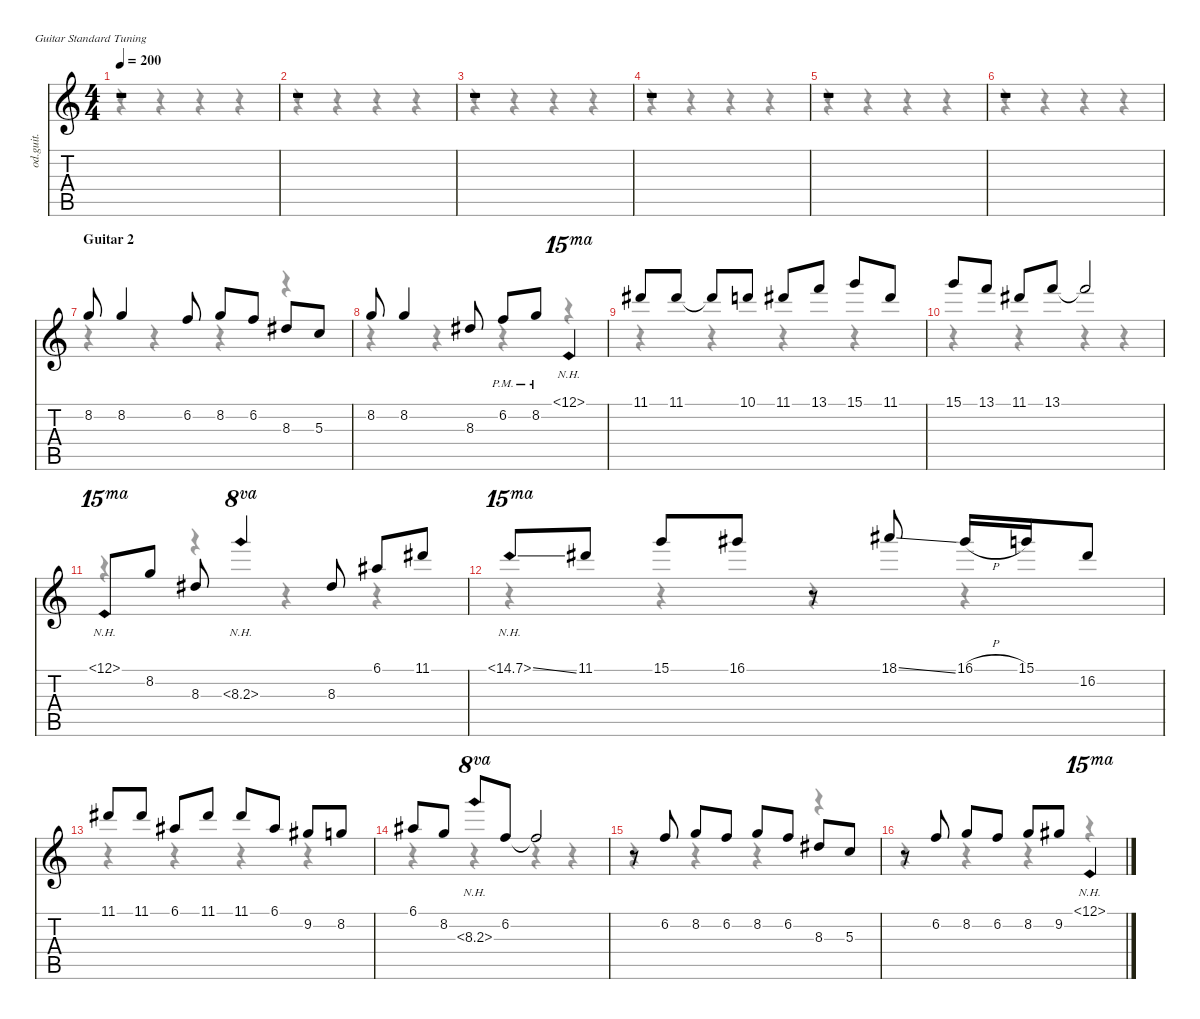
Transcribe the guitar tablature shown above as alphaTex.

\hideDynamics
\bracketExtendMode nobrackets
\otherSystemsTrackNameOrientation horizontal
\track ("Lead 1" "od.guit.") {instrument overdrivenguitar}
\staff {score tabs}
\tuning (E4 B3 G3 D3 A2 E2)
\voice
\ts (4 4)
\scale
1.07665
\tempo 200
\accidentals auto
\clef g2
\ottava regular
\simile none
\ks c
r.1{dy mf beam Up} |
\scale
0.988084 r.1{beam Up} |
\scale
0.988084 r.1{beam Up} |
\scale
0.988084 r.1{beam Up} |
\scale
0.973373 r.1{beam Up} |
\scale
0.98573 r.1{beam Up} |
\section ("" "Guitar 2")
\scale
1.08361 8.2.8{dy f beam Up} 8.2.4{beam Up} 6.2.8{beam Up} 8.2.8{beam Up} 6.2.8{beam Up} 8.3{acc #}.8{beam Up} 5.3.8{beam Up} |
\scale
0.980336 8.2.8{beam Up} 8.2.4{beam Up} 8.3{acc #}.8{beam Up} 6.2{pm}.8{beam Up} 8.2{pm}.8{beam Up} 6.1{nh acc #}.4{ot 15ma beam Up} |
\scale
0.980336 11.1{acc #}.8{beam Up} 11.1{acc #}.8{beam Up} 11.1{t acc #}.8{beam Up} 10.1.8{beam Up} 11.1{acc #}.8{beam Up} 13.1.8{beam Up} 15.1.8{beam Up} 11.1{acc #}.8{beam Up} |
\scale
0.980336 15.1.8{beam Up} 13.1.8{beam Up} 11.1{acc #}.8{beam Up} 13.1.8{beam Up} 13.1{t}.2{beam Up} |
\scale
0.995047 6.1{nh acc #}.8{ot 15ma beam Up} 8.2.8{beam Up} 8.3{acc #}.8{beam Up} 8.3{nh acc #}.4{ot 8va beam Up} 8.3{acc #}.8{beam Up} 6.1{acc #}.8{beam Up} 11.1{acc #}.8{beam Up} |
\scale
0.980336 15.1{nh ss}.8{ot 15ma beam Up} 11.1{acc #}.8{beam Up} 15.1.8{beam Up} 16.1{acc #}.8{beam Up} r.8{beam Up} 18.1{ss acc #}.8{beam Up} 16.1{h acc #}.16{beam Up} 15.1.16{beam Up} 16.2{acc #}.8{beam Up} |
\scale
1.08116 11.1{acc #}.8{beam Up} 11.1{acc #}.8{beam Up} 6.1{acc #}.8{beam Up} 11.1{acc #}.8{beam Up} 11.1{acc #}.8{beam Up} 6.1{acc #}.8{beam Up} 9.2{acc #}.8{beam Up} 8.2.8{beam Up} |
\scale
0.977884 6.1{acc #}.8{beam Up} 8.2.8{beam Up} 8.3{nh acc #}.8{ot 8va beam Up} 6.2.8{beam Up} 6.2{t}.2{beam Up} |
\scale
0.992595 r.8{beam Up} 6.2.8{beam Up} 8.2.8{beam Up} 6.2.8{beam Up} 8.2.8{beam Up} 6.2.8{beam Up} 8.3{acc #}.8{beam Up} 5.3.8{beam Up} |
\scale
0.992595 r.8{beam Up} 6.2.8{beam Up} 8.2.8{beam Up} 6.2.8{beam Up} 8.2.8{beam Up} 9.2{acc #}.8{beam Up} 6.1{nh acc #}.4{ot 15ma beam Up}
\voice
\clef g2
\ottava regular
\simile none
\ks c
r.4{dy mf beam Down} r.4{beam Down} r.4{beam Down} r.4{beam Down} |
r.4{beam Down} r.4{beam Down} r.4{beam Down} r.4{beam Down} |
r.4{beam Down} r.4{beam Down} r.4{beam Down} r.4{beam Down} |
r.4{beam Down} r.4{beam Down} r.4{beam Down} r.4{beam Down} |
r.4{beam Down} r.4{beam Down} r.4{beam Down} r.4{beam Down} |
r.4{beam Down} r.4{beam Down} r.4{beam Down} r.4{beam Down} |
r.4{beam Down} r.4{beam Down} r.4{beam Down} r.4{beam Down} |
r.4{beam Down} r.4{beam Down} r.4{beam Down} r.4{beam Down} |
r.4{beam Down} r.4{beam Down} r.4{beam Down} r.4{beam Down} |
r.4{beam Down} r.4{beam Down} r.4{beam Down} r.4{beam Down} |
r.4{beam Down} r.4{beam Down} r.4{beam Down} r.4{beam Down} |
r.4{beam Down} r.4{beam Down} r.4{beam Down} r.4{beam Down} |
r.4{beam Down} r.4{beam Down} r.4{beam Down} r.4{beam Down} |
r.4{beam Down} r.4{beam Down} r.4{beam Down} r.4{beam Down} |
r.4{beam Down} r.4{beam Down} r.4{beam Down} r.4{beam Down} |
r.4{beam Down} r.4{beam Down} r.4{beam Down} r.4{beam Down}
